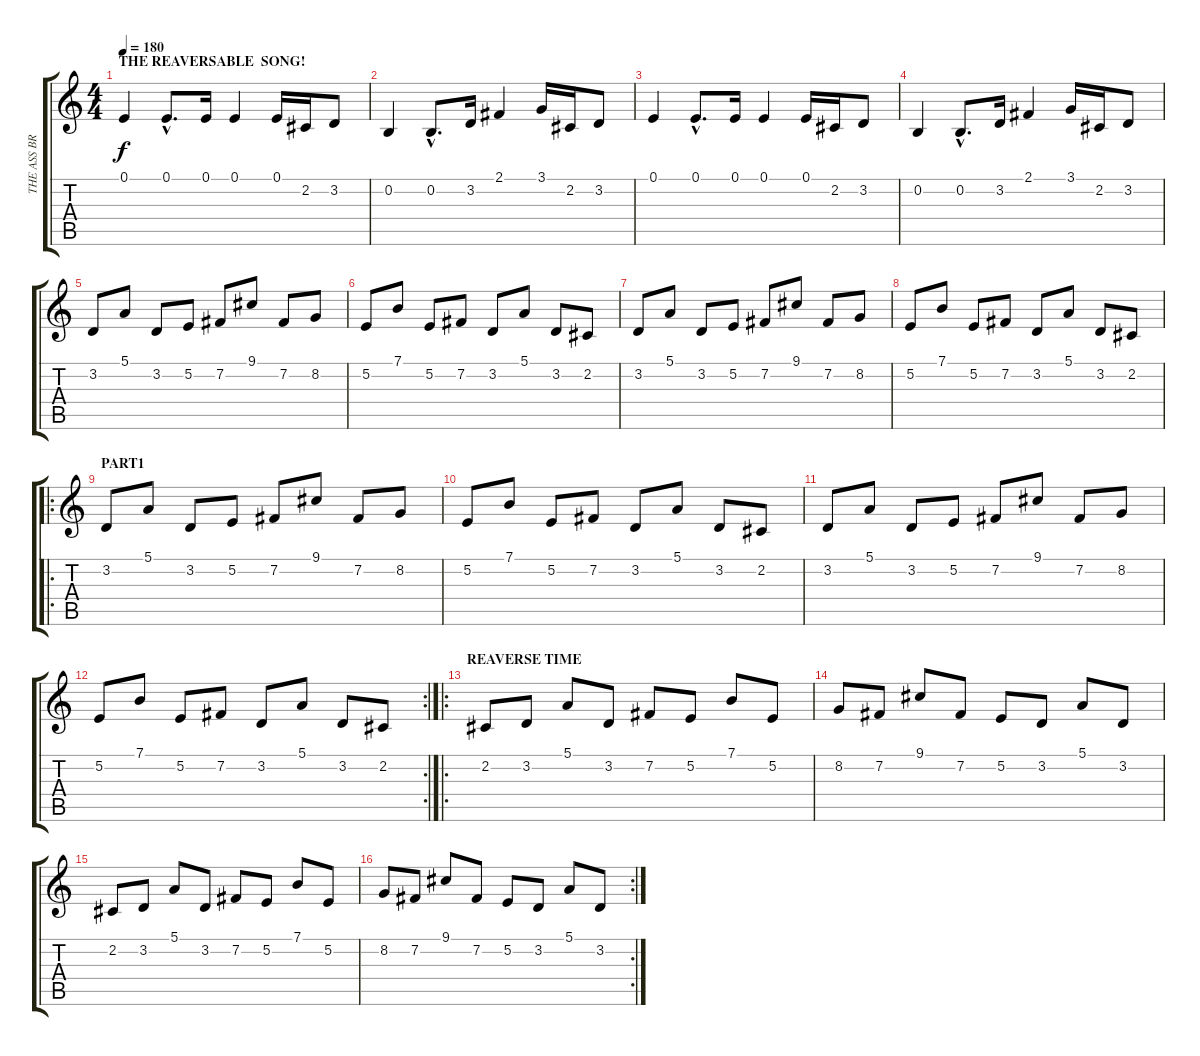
\track ("THE ASS BRASS" "THE ASS BR") {instrument brasssection}
\staff {score tabs}
\tuning (E4 B3 G3 D3 A2 E2) {hide}
\ts (4 4)
\section ("" "THE REAVERSABLE  SONG!")
\tempo 180
\clef g2
\ks c
0.1.4{dy f instrument brasssection} 0.1{hac}.8{d} 0.1.16 0.1.4 0.1.16 2.2.16 3.2.8 |
0.2.4 0.2{hac}.8{d} 3.2.16 2.1.4 3.1.16 2.2.16 3.2.8 |
0.1.4 0.1{hac}.8{d} 0.1.16 0.1.4 0.1.16 2.2.16 3.2.8 |
0.2.4 0.2{hac}.8{d} 3.2.16 2.1.4 3.1.16 2.2.16 3.2.8 |
3.2.8 5.1.8 3.2.8 5.2.8 7.2.8 9.1.8 7.2.8 8.2.8 |
5.2.8 7.1.8 5.2.8 7.2.8 3.2.8 5.1.8 3.2.8 2.2.8 |
3.2.8 5.1.8 3.2.8 5.2.8 7.2.8 9.1.8 7.2.8 8.2.8 |
5.2.8 7.1.8 5.2.8 7.2.8 3.2.8 5.1.8 3.2.8 2.2.8 |
\ro
\section ("" "PART1")
3.2.8 5.1.8 3.2.8 5.2.8 7.2.8 9.1.8 7.2.8 8.2.8 |
5.2.8 7.1.8 5.2.8 7.2.8 3.2.8 5.1.8 3.2.8 2.2.8 |
3.2.8 5.1.8 3.2.8 5.2.8 7.2.8 9.1.8 7.2.8 8.2.8 |
\rc 2
5.2.8 7.1.8 5.2.8 7.2.8 3.2.8 5.1.8 3.2.8 2.2.8 |
\ro
\section ("" "REAVERSE TIME")
2.2.8 3.2.8 5.1.8 3.2.8 7.2.8 5.2.8 7.1.8 5.2.8 |
8.2.8 7.2.8 9.1.8 7.2.8 5.2.8 3.2.8 5.1.8 3.2.8 |
2.2.8 3.2.8 5.1.8 3.2.8 7.2.8 5.2.8 7.1.8 5.2.8 |
\rc 2
8.2.8 7.2.8 9.1.8 7.2.8 5.2.8 3.2.8 5.1.8 3.2.8
